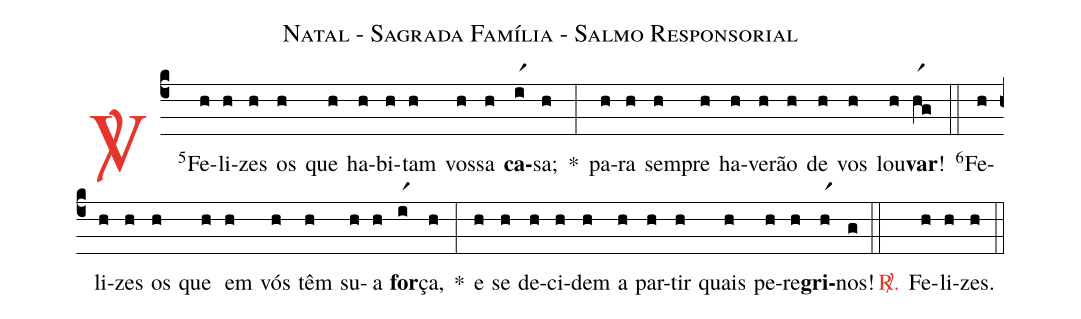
name: Natal - Sagrada Família - Salmo Responsorial;
%%
(c4)

<c><sp>V/</sp>.</c>() <v>\VSup{5}</v>Fe(h)li(h)zes(h) os(h) que(h) ha(h)bi(h)tam(h) vos(h)sa(h) <b>ca</b>(ir1)sa;(h) *(:)
pa(h)ra(h) sem(h)pre(h) ha(h)ve(h)rão(h) de(h) vos(h) lou(h)<b>var</b>!(hr1g)

(::)

<v>\VSup{6}</v>Fe(h)li(h)zes(h) os(h) que(h) em(h) vós(h) têm(h) su(h)a(h) <b>for</b>(ir1)ça,(h) *(:)
e(h) se(h) de(h)ci(h)dem(h) a(h) par(h)tir(h) quais(h) pe(h)re(h)<b>gri</b>(hr1)nos!(g)

(::)

<c><sp>R/</sp>.</c>() Fe(h)li(h)zes.(h)

(::)
